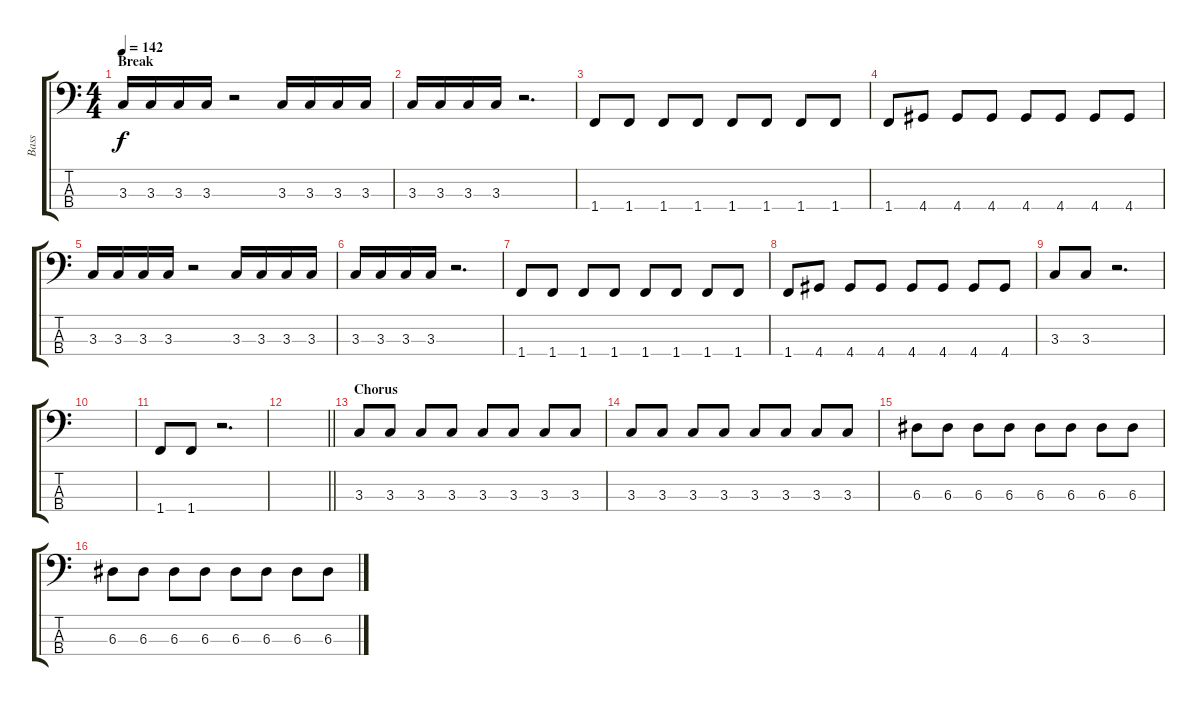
\track ("Bass" "Bass") {instrument electricbassfinger}
\staff {score tabs}
\tuning (G2 D2 A1 E1) {hide}
\ts (4 4)
\section ("" "Break")
\tempo 142
\clef f4
\ks c
3.3.16{dy f} 3.3.16 3.3.16 3.3.16 r.2 3.3.16 3.3.16 3.3.16 3.3.16 |
3.3.16 3.3.16 3.3.16 3.3.16 r.2{d} |
1.4.8 1.4.8 1.4.8 1.4.8 1.4.8 1.4.8 1.4.8 1.4.8 |
1.4.8 4.4.8 4.4.8 4.4.8 4.4.8 4.4.8 4.4.8 4.4.8 |
3.3.16 3.3.16 3.3.16 3.3.16 r.2 3.3.16 3.3.16 3.3.16 3.3.16 |
3.3.16 3.3.16 3.3.16 3.3.16 r.2{d} |
1.4.8 1.4.8 1.4.8 1.4.8 1.4.8 1.4.8 1.4.8 1.4.8 |
1.4.8 4.4.8 4.4.8 4.4.8 4.4.8 4.4.8 4.4.8 4.4.8 |
3.3.8 3.3.8 r.2{d} |
|
1.4.8 1.4.8 r.2{d} |
\barLineRight lightlight
|
\section ("" "Chorus")
3.3.8 3.3.8 3.3.8 3.3.8 3.3.8 3.3.8 3.3.8 3.3.8 |
3.3.8 3.3.8 3.3.8 3.3.8 3.3.8 3.3.8 3.3.8 3.3.8 |
6.3.8 6.3.8 6.3.8 6.3.8 6.3.8 6.3.8 6.3.8 6.3.8 |
6.3.8 6.3.8 6.3.8 6.3.8 6.3.8 6.3.8 6.3.8 6.3.8
